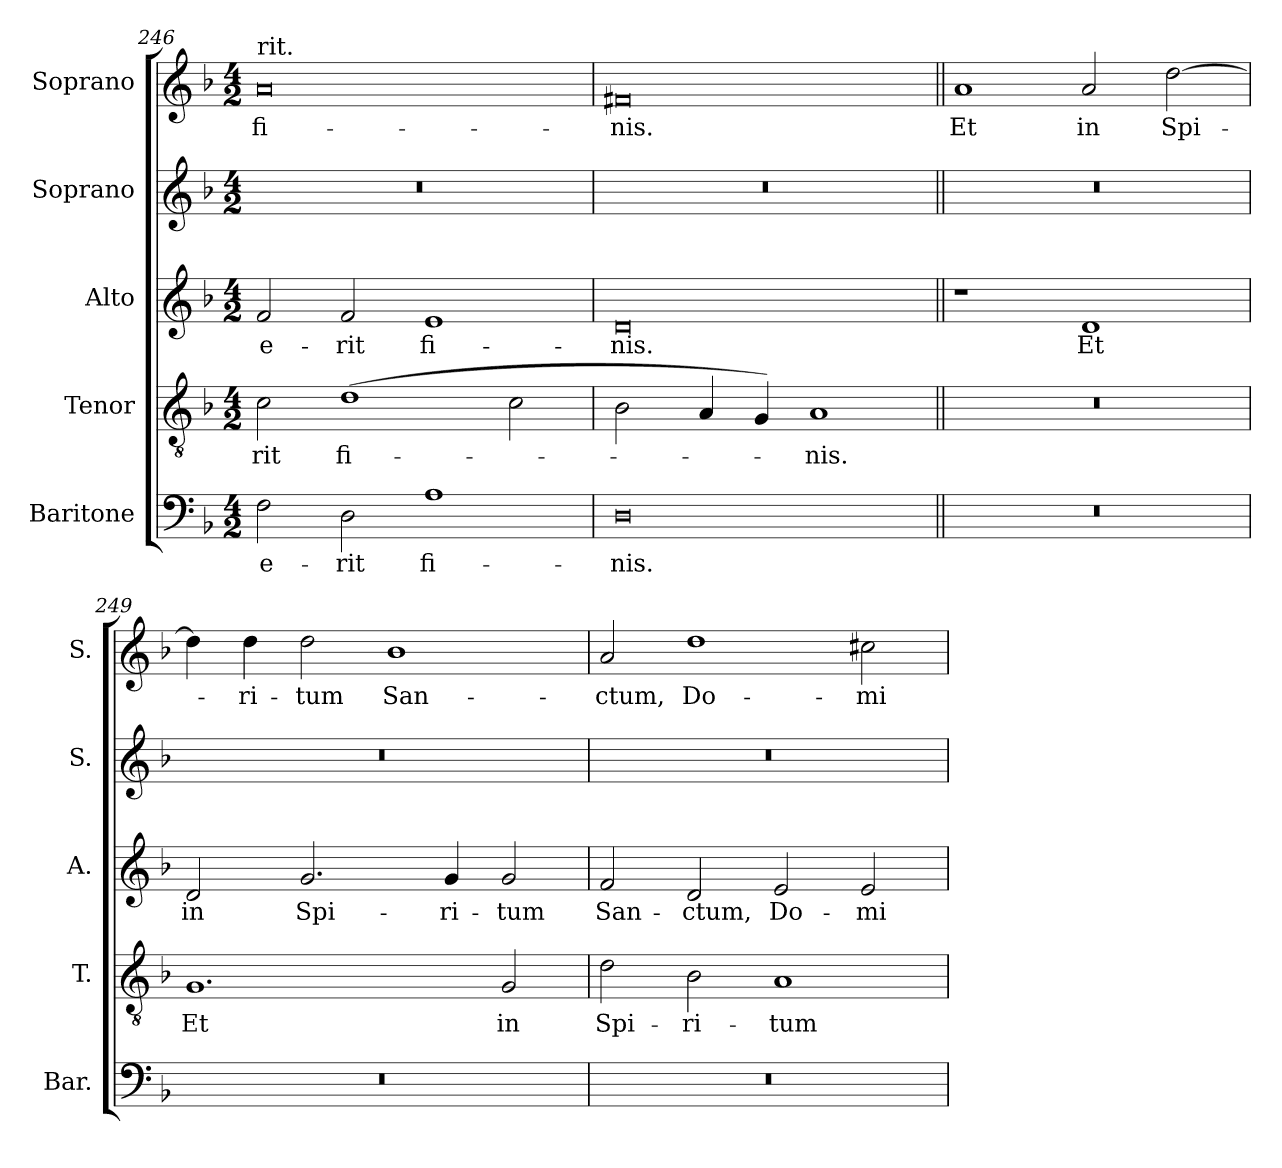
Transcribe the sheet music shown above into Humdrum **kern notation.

**kern	**text	**kern	**text	**kern	**text	**kern	**kern	**text
*part5	*part5	*part4	*part4	*part3	*part3	*part2	*part1	*part1
*staff5	*staff5	*staff4	*staff4	*staff3	*staff3	*staff2	*staff1	*staff1
*I"Baritone	*	*I"Tenor	*	*I"Alto	*	*I"Soprano	*I"Soprano	*
*I'Bar.	*	*I'T.	*	*I'A.	*	*I'S.	*I'S.	*
*clefF4	*	*clefGv2	*	*clefG2	*	*clefG2	*clefG2	*
*	*	*ITrd7c12	*	*	*	*	*	*
*k[b-]	*	*k[b-]	*	*k[b-]	*	*k[b-]	*k[b-]	*
*F:	*	*F:	*	*F:	*	*F:	*F:	*
*M4/2	*	*M4/2	*	*M4/2	*	*M4/2	*M4/2	*
=246	=246	=246	=246	=246	=246	=246	=246	=246
!	!LO:LY:b:color=#000000	!	!	!	!	!	!	!
!	!	!	!LO:LY:b:color=#000000	!	!	!	!	!
!	!	!	!	!	!LO:LY:b:color=#000000	!LO:N:vis=1	!	!
!	!	!	!	!	!	!	!LO:TX:t=rit.	!
!	!	!	!	!	!	!	!	!LO:LY:b:color=#000000
2Fi\	e-	2Ci\	-rit	2fi/	e-	0r	0ai	fi-
!	!LO:LY:b:color=#000000	!	!	!	!	!	!	!
!	!	!	!LO:LY:b:color=#000000	!	!	!	!	!
!	!	!	!	!	!LO:LY:b:color=#000000	!	!	!
2Di\	-rit	(1Di	fi-	2fi/	-rit	.	.	.
!	!LO:LY:b:color=#000000	!	!	!	!	!	!	!
!	!	!	!	!	!LO:LY:b:color=#000000	!	!	!
1Ai	fi-	.	.	1ei	fi-	.	.	.
.	.	2Ci\	.	.	.	.	.	.
=247	=247	=247	=247	=247	=247	=247	=247	=247
!	!LO:LY:b:color=#000000	!	!	!	!	!	!	!
!	!	!	!	!	!LO:LY:b:color=#000000	!LO:N:vis=1	!	!
!	!	!	!	!	!	!	!	!LO:LY:b:color=#000000
0Di	-nis.	2BB-i\	.	0di	-nis.	0r	0f#Xi	-nis.
.	.	4AAi/	.	.	.	.	.	.
.	.	4GGi/)	.	.	.	.	.	.
!	!	!	!LO:LY:b:color=#000000	!	!	!	!	!
.	.	1AAi	-nis.	.	.	.	.	.
!!LO:LB:g=z
=248||	=248||	=248||	=248||	=248||	=248||	=248||	=248||	=248||
!LO:N:vis=1	!	!LO:N:vis=1	!	!	!	!LO:N:vis=1	!	!
*	*	*	*	*	*	*	*MM208	*
!	!	!	!	!	!	!	!	!LO:LY:b:color=#000000
0r	.	0r	.	1r	.	0r	1ai	Et
!	!	!	!	!	!LO:LY:b:color=#000000	!	!	!
!	!	!	!	!	!	!	!	!LO:LY:b:color=#000000
.	.	.	.	1di	Et	.	2ai/	in
!	!	!	!	!	!	!	!	!LO:LY:b:color=#000000
.	.	.	.	.	.	.	[2ddi\	Spi-
=249	=249	=249	=249	=249	=249	=249	=249	=249
!LO:N:vis=1	!	!	!	!	!	!	!	!
!	!	!	!LO:LY:b:color=#000000	!	!	!	!	!
!	!	!	!	!	!LO:LY:b:color=#000000	!LO:N:vis=1	!	!
0r	.	1.GGi	Et	2di/	in	0r	4ddi\]	.
!	!	!	!	!	!	!	!	!LO:LY:b:color=#000000
.	.	.	.	.	.	.	4ddi\	-ri-
!	!	!	!	!	!LO:LY:b:color=#000000	!	!	!
!	!	!	!	!	!	!	!	!LO:LY:b:color=#000000
.	.	.	.	2.gi/	Spi-	.	2ddi\	-tum
!	!	!	!	!	!	!	!	!LO:LY:b:color=#000000
.	.	.	.	.	.	.	1b-i	San-
!	!	!	!	!	!LO:LY:b:color=#000000	!	!	!
.	.	.	.	4gi/	-ri-	.	.	.
!	!	!	!LO:LY:b:color=#000000	!	!	!	!	!
!	!	!	!	!	!LO:LY:b:color=#000000	!	!	!
.	.	2GGi/	in	2gi/	-tum	.	.	.
=250	=250	=250	=250	=250	=250	=250	=250	=250
!LO:N:vis=1	!	!	!	!	!	!	!	!
!	!	!	!LO:LY:b:color=#000000	!	!	!	!	!
!	!	!	!	!	!LO:LY:b:color=#000000	!LO:N:vis=1	!	!
!	!	!	!	!	!	!	!	!LO:LY:b:color=#000000
0r	.	2Di\	Spi-	2fi/	San-	0r	2ai/	-ctum,
!	!	!	!LO:LY:b:color=#000000	!	!	!	!	!
!	!	!	!	!	!LO:LY:b:color=#000000	!	!	!
!	!	!	!	!	!	!	!	!LO:LY:b:color=#000000
.	.	2BB-i\	-ri-	2di/	-ctum,	.	1ddi	Do-
!	!	!	!LO:LY:b:color=#000000	!	!	!	!	!
!	!	!	!	!	!LO:LY:b:color=#000000	!	!	!
.	.	1AAi	-tum	2ei/	Do-	.	.	.
!	!	!	!	!	!LO:LY:b:color=#000000	!	!	!
!	!	!	!	!	!	!	!	!LO:LY:b:color=#000000
.	.	.	.	2ei/	-mi-	.	2cc#Xi\	-mi-
=	=	=	=	=	=	=	=	=
*-	*-	*-	*-	*-	*-	*-	*-	*-
